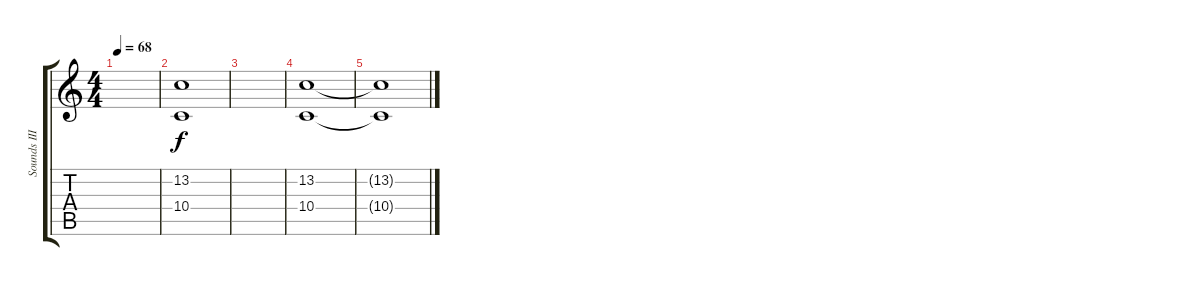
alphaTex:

\track ("Sounds III (Other)" "Sounds III") {instrument reversecymbal}
\staff {score tabs}
\tuning (E4 B3 G3 D3 A2 E2) {hide}
\ts (4 4)
\tempo 68
\clef g2
\ks c
|
(13.2 10.4).1 |
|
(13.2 10.4).1 |
(13.2{t} 10.4{t}).1
